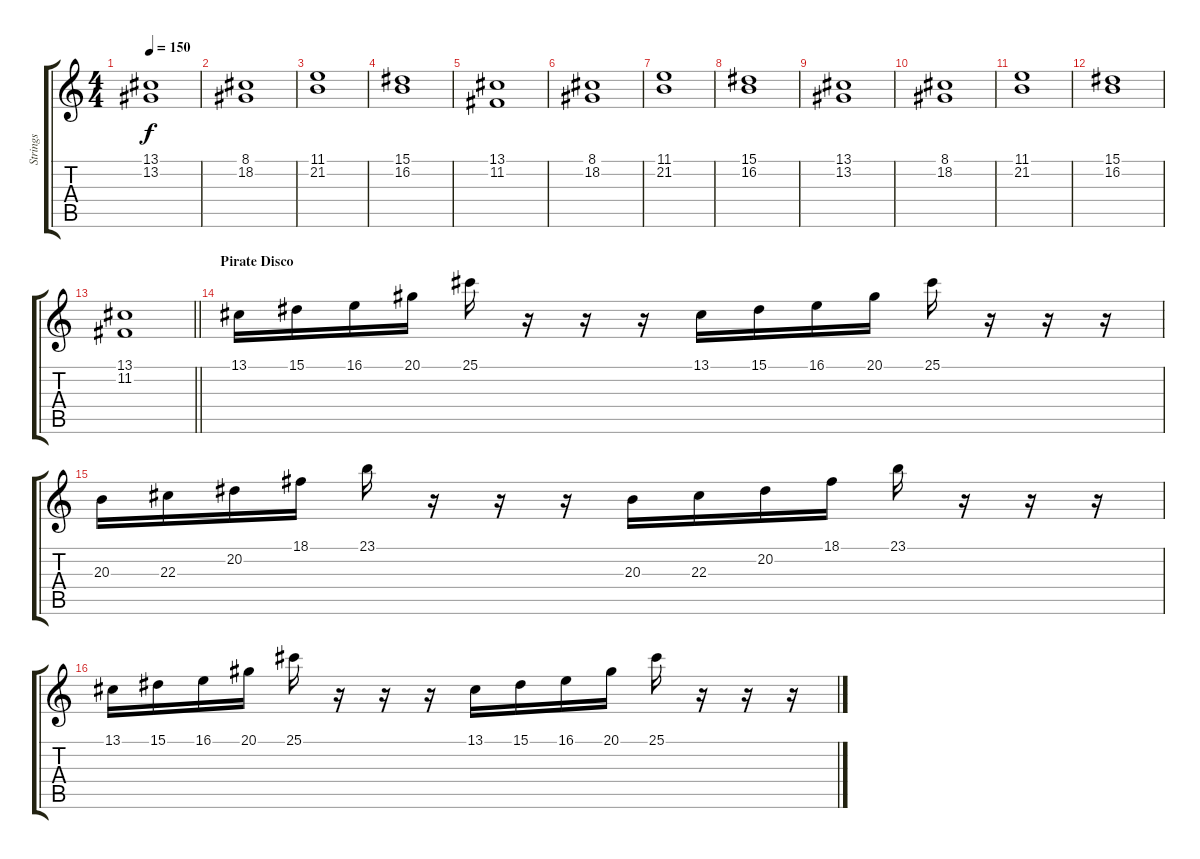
\track ("Strings" "Strings") {instrument stringensemble1}
\staff {score tabs}
\tuning (C4 G3 Eb3 Bb2 F2 C2) {hide}
\ts (4 4)
\tempo 150
\clef g2
\ks c
(13.1 13.2).1{dy f} |
(8.1 18.2).1 |
(11.1 21.2).1 |
(15.1 16.2).1 |
(13.1 11.2).1 |
(8.1 18.2).1 |
(11.1 21.2).1 |
(15.1 16.2).1 |
(13.1 13.2).1 |
(8.1 18.2).1 |
(11.1 21.2).1 |
(15.1 16.2).1 |
\barLineRight lightlight
(13.1 11.2).1 |
\section ("" "Pirate Disco")
13.1.16 15.1.16 16.1.16 20.1.16 25.1.16 r.16 r.16 r.16 13.1.16 15.1.16 16.1.16 20.1.16 25.1.16 r.16 r.16 r.16 |
20.3.16 22.3.16 20.2.16 18.1.16 23.1.16 r.16 r.16 r.16 20.3.16 22.3.16 20.2.16 18.1.16 23.1.16 r.16 r.16 r.16 |
13.1.16 15.1.16 16.1.16 20.1.16 25.1.16 r.16 r.16 r.16 13.1.16 15.1.16 16.1.16 20.1.16 25.1.16 r.16 r.16 r.16
